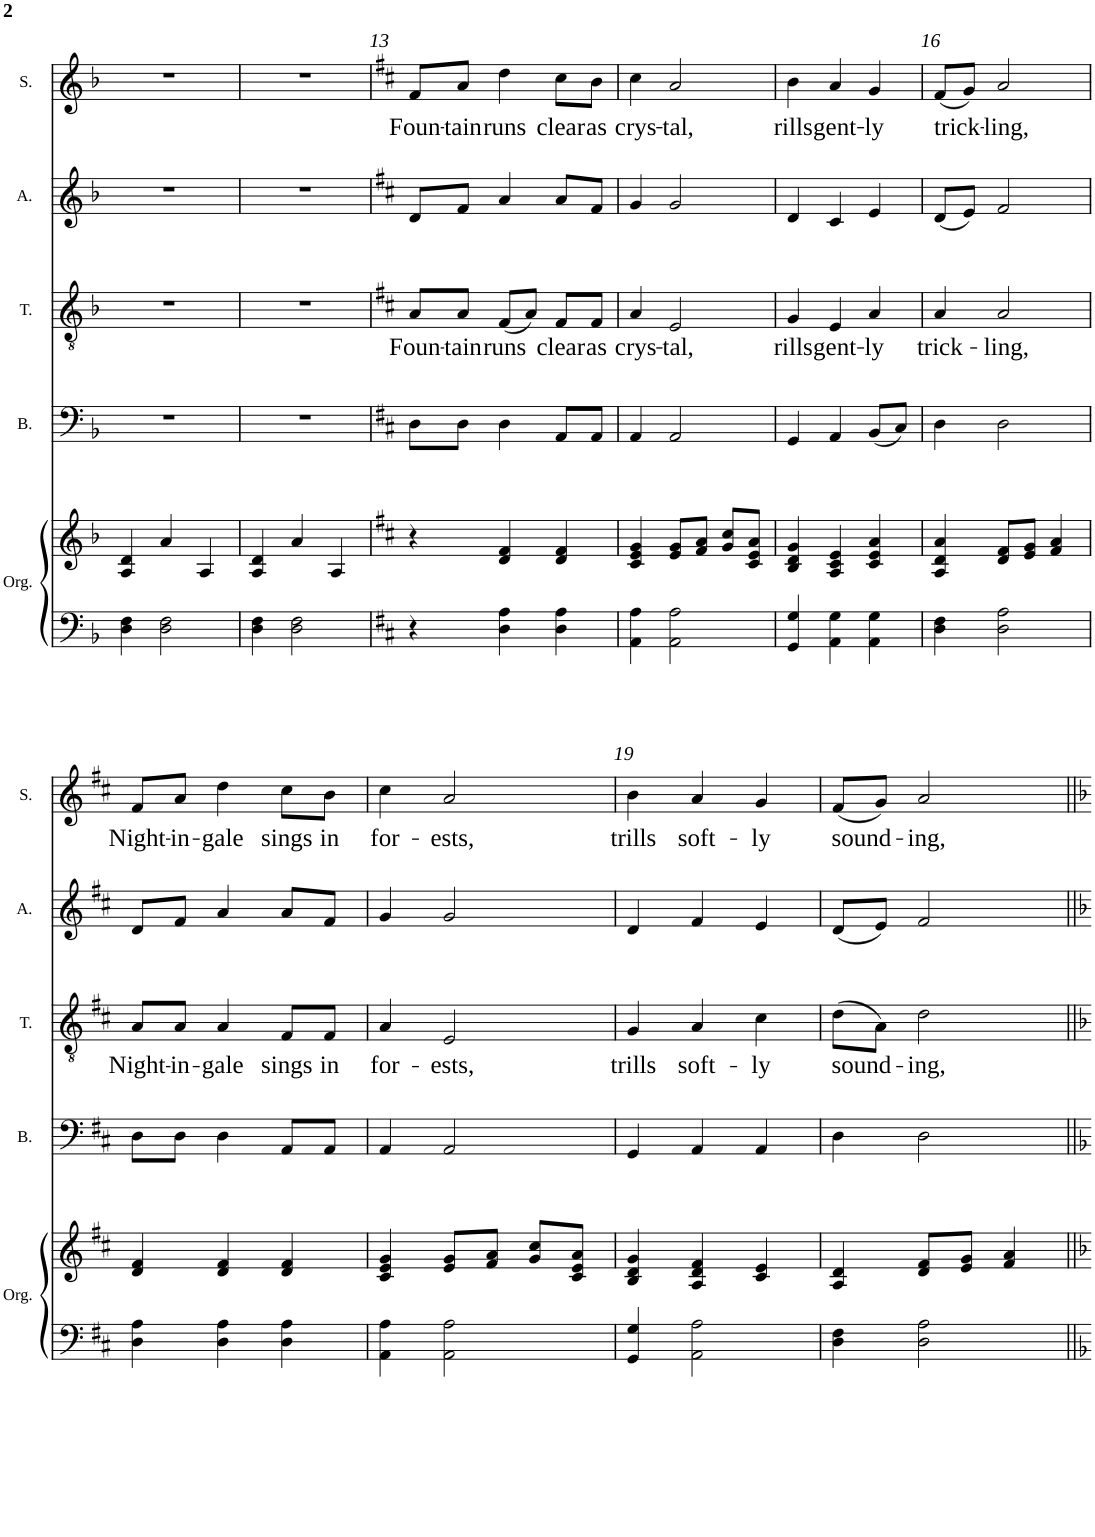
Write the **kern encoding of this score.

**kern	**kern	**kern	**kern	**text	**kern	**kern	**text
*part5	*part5	*part4	*part3	*part3	*part2	*part1	*part1
*staff6	*staff5	*staff4	*staff3	*staff3	*staff2	*staff1	*staff1
*I"Organ	*	*I"Bass	*I"Tenor	*	*I"Alto	*I"Soprano	*
*I'Org.	*	*I'B.	*I'T.	*	*I'A.	*I'S.	*
!!LO:PB:g=z
*clefF4	*clefG2	*clefF4	*clefGv2	*	*clefG2	*clefG2	*
*k[b-]	*k[b-]	*k[b-]	*k[b-]	*	*k[b-]	*k[b-]	*
*M3/4	*M3/4	*M3/4	*M3/4	*	*M3/4	*M3/4	*
=11	=11	=11	=11	=11	=11	=11	=11
4D\ 4F\	4A/ 4d/	2.r	2.r	.	2.r	2.r	.
2D\ 2F\	4a/	.	.	.	.	.	.
.	4A/	.	.	.	.	.	.
=12	=12	=12	=12	=12	=12	=12	=12
4D\ 4F\	4A/ 4d/	2.r	2.r	.	2.r	2.r	.
2D\ 2F\	4a/	.	.	.	.	.	.
.	4A/	.	.	.	.	.	.
=13	=13	=13	=13	=13	=13	=13	=13
*k[f#c#]	*k[f#c#]	*k[f#c#]	*k[f#c#]	*	*k[f#c#]	*k[f#c#]	*
!	!	!	!	!LO:LY:b	!	!	!LO:LY:b
4r	4r	8D\L	8A/L	Foun-	8d/L	8f#/L	Foun-
!	!	!	!	!LO:LY:b	!	!	!LO:LY:b
.	.	8D\J	8A/J	-tain	8f#/J	8a/J	-tain
!	!	!	!	!LO:LY:b	!	!	!LO:LY:b
4D\ 4A\	4d/ 4f#/	4D\	(8F#/L	runs	4a/	4dd\	runs
.	.	.	8A/J)	.	.	.	.
!	!	!	!	!LO:LY:b	!	!	!LO:LY:b
4D\ 4A\	4d/ 4f#/	8AA/L	8F#/L	clear	8a/L	8cc#\L	clear
!	!	!	!	!LO:LY:b	!	!	!LO:LY:b
.	.	8AA/J	8F#/J	as	8f#/J	8b\J	as
=14	=14	=14	=14	=14	=14	=14	=14
!	!	!	!	!LO:LY:b	!	!	!LO:LY:b
4AA\ 4A\	4c#/ 4e/ 4g/	4AA/	4A/	crys-	4g/	4cc#\	crys-
!	!	!	!	!LO:LY:b	!	!	!LO:LY:b
2AA\ 2A\	8e/ 8g/L	2AA/	2E/	-tal,	2g/	2a/	-tal,
.	8f#/ 8a/J	.	.	.	.	.	.
.	8g/ 8cc#/L	.	.	.	.	.	.
.	8c#/ 8e/ 8a/J	.	.	.	.	.	.
=15	=15	=15	=15	=15	=15	=15	=15
!	!	!	!	!LO:LY:b	!	!	!LO:LY:b
4GG/ 4G/	4B/ 4d/ 4g/	4GG/	4G/	rills	4d/	4b\	rills
!	!	!	!	!LO:LY:b	!	!	!LO:LY:b
4AA\ 4G\	4A/ 4c#/ 4e/	4AA/	4E/	gent-	4c#/	4a/	gent-
!	!	!	!	!LO:LY:b	!	!	!LO:LY:b
4AA\ 4G\	4c#/ 4e/ 4a/	(8BB/L	4A/	-ly	4e/	4g/	-ly
.	.	8C#/J)	.	.	.	.	.
=16	=16	=16	=16	=16	=16	=16	=16
!	!	!	!	!LO:LY:b	!	!	!LO:LY:b
4D\ 4F#\	4A/ 4d/ 4a/	4D\	4A/	trick-	(8d/L	(8f#/L	trick-
.	.	.	.	.	8e/J)	8g/J)	.
!	!	!	!	!LO:LY:b	!	!	!LO:LY:b
2D\ 2A\	8d/ 8f#/L	2D\	2A/	-ling,	2f#/	2a/	-ling,
.	8e/ 8g/J	.	.	.	.	.	.
.	4f#/ 4a/	.	.	.	.	.	.
!!LO:LB:g=z
=17	=17	=17	=17	=17	=17	=17	=17
!	!	!	!	!LO:LY:b	!	!	!LO:LY:b
4D\ 4A\	4d/ 4f#/	8D\L	8A/L	Night-	8d/L	8f#/L	Night-
!	!	!	!	!LO:LY:b	!	!	!LO:LY:b
.	.	8D\J	8A/J	-in-	8f#/J	8a/J	-in-
!	!	!	!	!LO:LY:b	!	!	!LO:LY:b
4D\ 4A\	4d/ 4f#/	4D\	4A/	-gale	4a/	4dd\	-gale
!	!	!	!	!LO:LY:b	!	!	!LO:LY:b
4D\ 4A\	4d/ 4f#/	8AA/L	8F#/L	sings	8a/L	8cc#\L	sings
!	!	!	!	!LO:LY:b	!	!	!LO:LY:b
.	.	8AA/J	8F#/J	in	8f#/J	8b\J	in
=18	=18	=18	=18	=18	=18	=18	=18
!	!	!	!	!LO:LY:b	!	!	!LO:LY:b
4AA\ 4A\	4c#/ 4e/ 4g/	4AA/	4A/	for-	4g/	4cc#\	for-
!	!	!	!	!LO:LY:b	!	!	!LO:LY:b
2AA\ 2A\	8e/ 8g/L	2AA/	2E/	-ests,	2g/	2a/	-ests,
.	8f#/ 8a/J	.	.	.	.	.	.
.	8g/ 8cc#/L	.	.	.	.	.	.
.	8c#/ 8e/ 8a/J	.	.	.	.	.	.
=19	=19	=19	=19	=19	=19	=19	=19
!	!	!	!	!LO:LY:b	!	!	!LO:LY:b
4GG/ 4G/	4B/ 4d/ 4g/	4GG/	4G/	trills	4d/	4b\	trills
!	!	!	!	!LO:LY:b	!	!	!LO:LY:b
2AA\ 2A\	4A/ 4d/ 4f#/	4AA/	4A/	soft-	4f#/	4a/	soft-
!	!	!	!	!LO:LY:b	!	!	!LO:LY:b
.	4c#/ 4e/	4AA/	4c#\	-ly	4e/	4g/	-ly
=20	=20	=20	=20	=20	=20	=20	=20
!	!	!	!	!LO:LY:b	!	!	!LO:LY:b
4D\ 4F#\	4A/ 4d/	4D\	(>8d\L	sound-	(8d/L	(8f#/L	sound-
.	.	.	8A\J)	.	8e/J)	8g/J)	.
!	!	!	!	!LO:LY:b	!	!	!LO:LY:b
2D\ 2A\	8d/ 8f#/L	2D\	2d\	-ing,	2f#/	2a/	-ing,
.	8e/ 8g/J	.	.	.	.	.	.
.	4f#/ 4a/	.	.	.	.	.	.
=||	=||	=||	=||	=||	=||	=||	=||
*-	*-	*-	*-	*-	*-	*-	*-
